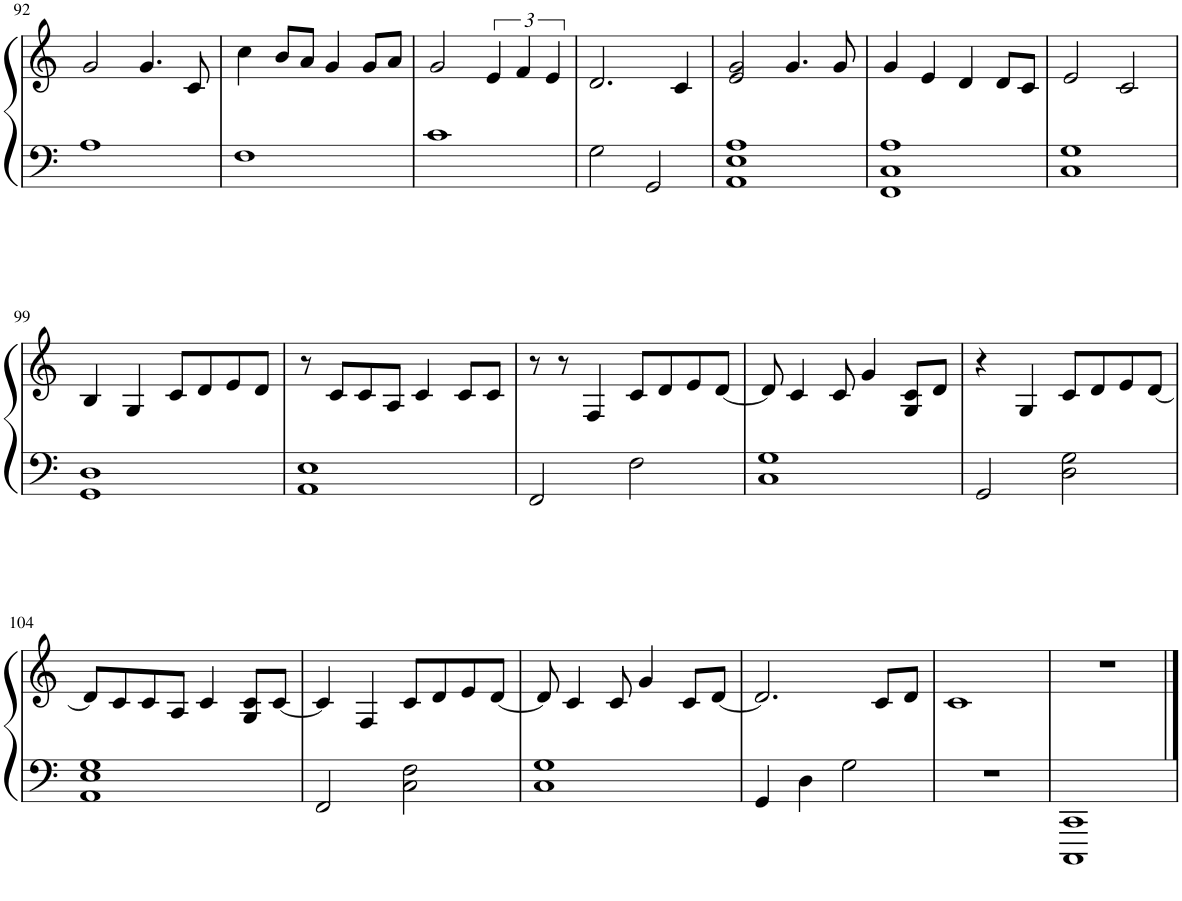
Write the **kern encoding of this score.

**kern	**kern
*part1	*part1
*staff2	*staff1
*I"Piano	*
*I'Pno.	*
!!LO:PB:g=z
*clefF4	*clefG2
*k[]	*k[]
*M4/4	*M4/4
=92	=92
1A	2g/
.	4.g/
.	8c/
=93	=93
1F	4cc\
.	8b/L
.	8a/J
.	4g/
.	8g/L
.	8a/J
=94	=94
1c	2g/
.	6e/
.	6f/
.	6e/
=95	=95
2G\	2.d/
2GG/	.
.	4c/
=96	=96
1AA 1E 1A	2e/ 2g/
.	4.g/
.	8g/
=97	=97
1FF 1C 1A	4g/
.	4e/
.	4d/
.	8d/L
.	8c/J
=98	=98
1C 1G	2e/
.	2c/
!!LO:LB:g=z
=99	=99
1GG 1D	4B/
.	4G/
.	8c/L
.	8d/
.	8e/
.	8d/J
=100	=100
1AA 1E	8r
.	8c/L
.	8c/
.	8A/J
.	4c/
.	8c/L
.	8c/J
=101	=101
2FF/	8r
.	8r
.	4F/
2F\	8c/L
.	8d/
.	8e/
.	[8d/J
=102	=102
1C 1G	8d/]
.	4c/
.	8c/
.	4g/
.	8G/ 8c/L
.	8d/J
=103	=103
2GG/	4r
.	4G/
2D\ 2G\	8c/L
.	8d/
.	8e/
.	[8d/J
!!LO:LB:g=z
=104	=104
1AA 1E 1G	8d/L]
.	8c/
.	8c/
.	8A/J
.	4c/
.	8G/ 8c/L
.	[8c/J
=105	=105
2FF/	4c/]
.	4F/
2C\ 2F\	8c/L
.	8d/
.	8e/
.	[8d/J
=106	=106
1C 1G	8d/]
.	4c/
.	8c/
.	4g/
.	8c/L
.	[8d/J
=107	=107
4GG/	2.d/]
4D\	.
2G\	.
.	8c/L
.	8d/J
=108	=108
1r	1c
=109	=109
1CCC 1CC	1r
==	==
*-	*-
